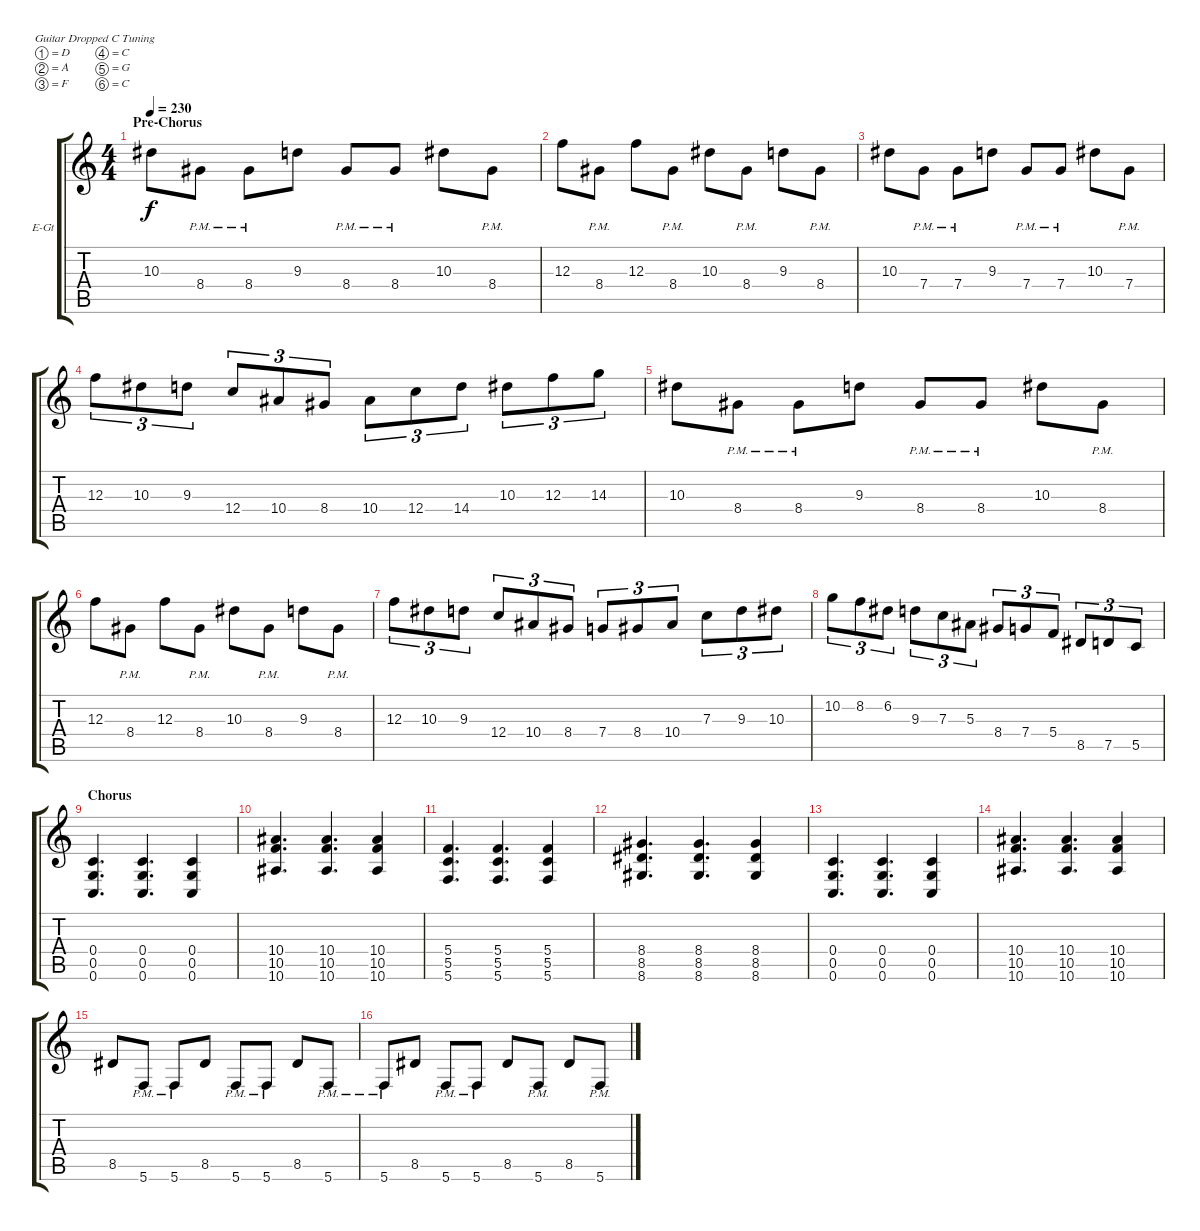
\defaultSystemsLayout 4
\bracketExtendMode groupsimilarinstruments
\firstSystemTrackNameOrientation horizontal
\otherSystemsTrackNameOrientation horizontal
\track ("Electric Guitar" "E-Gt") {instrument distortionguitar}
\staff {score tabs}
\tuning (D4 A3 F3 C3 G2 C2)
\ts (4 4)
\section ("" "Pre-Chorus")
\tempo 230
\clef g2
\ks c
10.3.8{dy f} 8.4{pm}.8 8.4{pm}.8 9.3.8 8.4{pm}.8 8.4{pm}.8 10.3.8 8.4{pm}.8 |
12.3.8 8.4{pm}.8 12.3.8 8.4{pm}.8 10.3.8 8.4{pm}.8 9.3.8 8.4{pm}.8 |
10.3.8 7.4{pm}.8 7.4{pm}.8 9.3.8 7.4{pm}.8 7.4{pm}.8 10.3.8 7.4{pm}.8 |
12.3.8{tu (3 2)} 10.3.8{tu (3 2)} 9.3.8{tu (3 2)} 12.4.8{tu (3 2)} 10.4.8{tu (3 2)} 8.4.8{tu (3 2)} 10.4.8{tu (3 2)} 12.4.8{tu (3 2)} 14.4.8{tu (3 2)} 10.3.8{tu (3 2)} 12.3.8{tu (3 2)} 14.3.8{tu (3 2)} |
10.3.8 8.4{pm}.8 8.4{pm}.8 9.3.8 8.4{pm}.8 8.4{pm}.8 10.3.8 8.4{pm}.8 |
12.3.8 8.4{pm}.8 12.3.8 8.4{pm}.8 10.3.8 8.4{pm}.8 9.3.8 8.4{pm}.8 |
12.3.8{tu (3 2)} 10.3.8{tu (3 2)} 9.3.8{tu (3 2)} 12.4.8{tu (3 2)} 10.4.8{tu (3 2)} 8.4.8{tu (3 2)} 7.4.8{tu (3 2)} 8.4.8{tu (3 2)} 10.4.8{tu (3 2)} 7.3.8{tu (3 2)} 9.3.8{tu (3 2)} 10.3.8{tu (3 2)} |
10.2.8{tu (3 2)} 8.2.8{tu (3 2)} 6.2.8{tu (3 2)} 9.3.8{tu (3 2)} 7.3.8{tu (3 2)} 5.3.8{tu (3 2)} 8.4.8{tu (3 2)} 7.4.8{tu (3 2)} 5.4.8{tu (3 2)} 8.5.8{tu (3 2)} 7.5.8{tu (3 2)} 5.5.8{tu (3 2)} |
\section ("" "Chorus")
(0.6 0.5 0.4).4{d} (0.4 0.5 0.6).4{d} (0.6 0.5 0.4).4 |
(10.6 10.5 10.4).4{d} (10.4 10.5 10.6).4{d} (10.6 10.5 10.4).4 |
(5.6 5.5 5.4).4{d} (5.4 5.5 5.6).4{d} (5.6 5.5 5.4).4 |
(8.6 8.5 8.4).4{d} (8.4 8.5 8.6).4{d} (8.6 8.5 8.4).4 |
(0.6 0.5 0.4).4{d} (0.4 0.5 0.6).4{d} (0.6 0.5 0.4).4 |
(10.6 10.5 10.4).4{d} (10.4 10.5 10.6).4{d} (10.6 10.5 10.4).4 |
8.5.8 5.6{pm}.8 5.6{pm}.8 8.5.8 5.6{pm}.8 5.6{pm}.8 8.5.8 5.6{pm}.8 |
5.6{pm}.8 8.5.8 5.6{pm}.8 5.6{pm}.8 8.5.8 5.6{pm}.8 8.5.8 5.6{pm}.8
